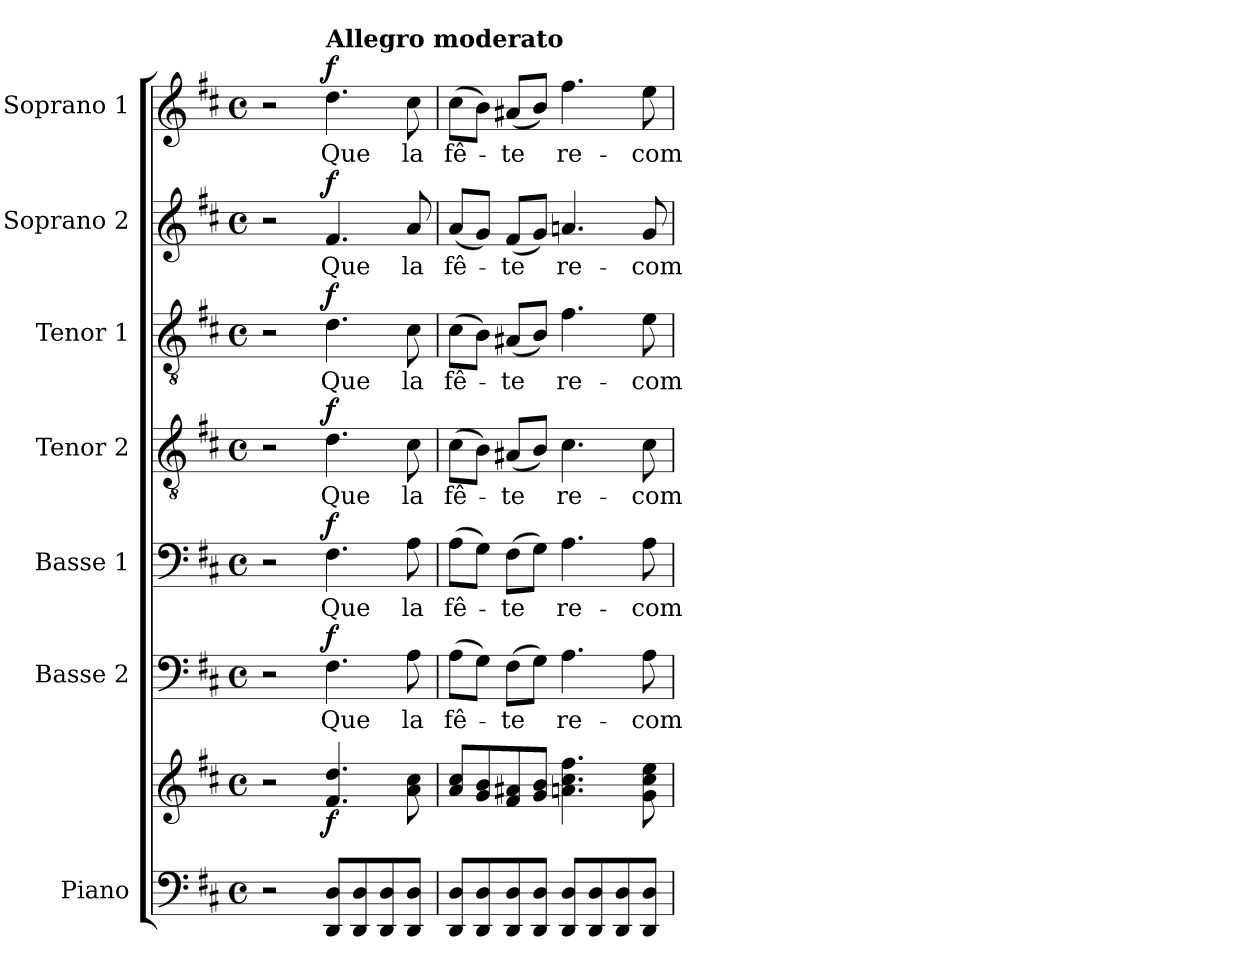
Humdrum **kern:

**kern	**kern	**dynam	**kern	**text	**dynam	**kern	**text	**dynam	**kern	**text	**dynam	**kern	**text	**dynam	**kern	**text	**dynam	**kern	**text	**dynam
*part7	*part7	*part7	*part6	*part6	*part6	*part5	*part5	*part5	*part4	*part4	*part4	*part3	*part3	*part3	*part2	*part2	*part2	*part1	*part1	*part1
*staff8	*staff7	*staff7/8	*staff6	*staff6	*staff6	*staff5	*staff5	*staff5	*staff4	*staff4	*staff4	*staff3	*staff3	*staff3	*staff2	*staff2	*staff2	*staff1	*staff1	*staff1
*I"Piano	*	*	*I"Basse 2	*	*	*I"Basse 1	*	*	*I"Tenor 2	*	*	*I"Tenor 1	*	*	*I"Soprano 2	*	*	*I"Soprano 1	*	*
*I'Pno.	*	*	*I'B2	*	*	*I'B1	*	*	*I'T2	*	*	*I'T1	*	*	*I'S2	*	*	*I'S1	*	*
*clefF4	*clefG2	*	*clefF4	*	*	*clefF4	*	*	*clefGv2	*	*	*clefGv2	*	*	*clefG2	*	*	*clefG2	*	*
*k[f#c#]	*k[f#c#]	*	*k[f#c#]	*	*	*k[f#c#]	*	*	*k[f#c#]	*	*	*k[f#c#]	*	*	*k[f#c#]	*	*	*k[f#c#]	*	*
*M4/4	*M4/4	*	*M4/4	*	*	*M4/4	*	*	*M4/4	*	*	*M4/4	*	*	*M4/4	*	*	*M4/4	*	*
*met(c)	*met(c)	*	*met(c)	*	*	*met(c)	*	*	*met(c)	*	*	*met(c)	*	*	*met(c)	*	*	*met(c)	*	*
=1	=1	=1	=1	=1	=1	=1	=1	=1	=1	=1	=1	=1	=1	=1	=1	=1	=1	=1	=1	=1
2r	2r	.	2r	.	.	2r	.	.	2r	.	.	2r	.	.	2r	.	.	2r	.	.
*	*	*	*	*	*	*	*	*	*	*	*	*	*	*	*	*	*	*MM150	*	*
!	!	!	!	!	!	!	!	!	!	!	!	!	!	!	!	!	!	!LO:TX:a:B:t=Allegro moderato	!	!
!	!	!LO:DY:b	!	!LO:LY:b	!LO:DY:a	!	!LO:LY:b	!LO:DY:a	!	!LO:LY:b	!LO:DY:a	!	!LO:LY:b	!LO:DY:a	!	!LO:LY:b	!LO:DY:a	!	!LO:LY:b	!LO:DY:a
8DD/ 8D/L	4.f#/ 4.dd/	f	4.F#\	Que	f	4.F#\	Que	f	4.d\	Que	f	4.d\	Que	f	4.f#/	Que	f	4.dd\	Que	f
8DD/ 8D/	.	.	.	.	.	.	.	.	.	.	.	.	.	.	.	.	.	.	.	.
8DD/ 8D/	.	.	.	.	.	.	.	.	.	.	.	.	.	.	.	.	.	.	.	.
!	!	!	!	!LO:LY:b	!	!	!LO:LY:b	!	!	!LO:LY:b	!	!	!LO:LY:b	!	!	!LO:LY:b	!	!	!LO:LY:b	!
8DD/ 8D/J	8a\ 8cc#\	.	8A\	la	.	8A\	la	.	8c#\	la	.	8c#\	la	.	8a/	la	.	8cc#\	la	.
=2	=2	=2	=2	=2	=2	=2	=2	=2	=2	=2	=2	=2	=2	=2	=2	=2	=2	=2	=2	=2
!	!	!	!	!LO:LY:b	!	!	!LO:LY:b	!	!	!LO:LY:b	!	!	!LO:LY:b	!	!	!LO:LY:b	!	!	!LO:LY:b	!
8DD/ 8D/L	8a/ 8cc#/L	.	(8A\L	fê-	.	(8A\L	fê-	.	(8c#\L	fê-	.	(8c#\L	fê-	.	(8a/L	fê-	.	(8cc#\L	fê-	.
8DD/ 8D/	8g/ 8b/	.	8G\J)	.	.	8G\J)	.	.	8B\J)	.	.	8B\J)	.	.	8g/J)	.	.	8b\J)	.	.
!	!	!	!	!LO:LY:b	!	!	!LO:LY:b	!	!	!LO:LY:b	!	!	!LO:LY:b	!	!	!LO:LY:b	!	!	!LO:LY:b	!
8DD/ 8D/	8f#/ 8a#X/	.	(8F#\L	-te	.	(8F#\L	-te	.	(8A#X/L	-te	.	(8A#X/L	-te	.	(8f#/L	-te	.	(8a#X/L	-te	.
8DD/ 8D/J	8g/ 8b/J	.	8G\J)	.	.	8G\J)	.	.	8B/J)	.	.	8B/J)	.	.	8g/J)	.	.	8b/J)	.	.
!	!	!	!	!LO:LY:b	!	!	!LO:LY:b	!	!	!LO:LY:b	!	!	!LO:LY:b	!	!	!LO:LY:b	!	!	!LO:LY:b	!
8DD/ 8D/L	4.an\ 4.cc#\ 4.ff#\	.	4.A\	re-	.	4.A\	re-	.	4.c#\	re-	.	4.f#\	re-	.	4.an/	re-	.	4.ff#\	re-	.
8DD/ 8D/	.	.	.	.	.	.	.	.	.	.	.	.	.	.	.	.	.	.	.	.
8DD/ 8D/	.	.	.	.	.	.	.	.	.	.	.	.	.	.	.	.	.	.	.	.
!	!	!	!	!LO:LY:b	!	!	!LO:LY:b	!	!	!LO:LY:b	!	!	!LO:LY:b	!	!	!LO:LY:b	!	!	!LO:LY:b	!
8DD/ 8D/J	8g\ 8cc#\ 8ee\	.	8A\	-com-	.	8A\	-com-	.	8c#\	-com-	.	8e\	-com-	.	8g/	-com-	.	8ee\	-com-	.
=	=	=	=	=	=	=	=	=	=	=	=	=	=	=	=	=	=	=	=	=
*-	*-	*-	*-	*-	*-	*-	*-	*-	*-	*-	*-	*-	*-	*-	*-	*-	*-	*-	*-	*-
